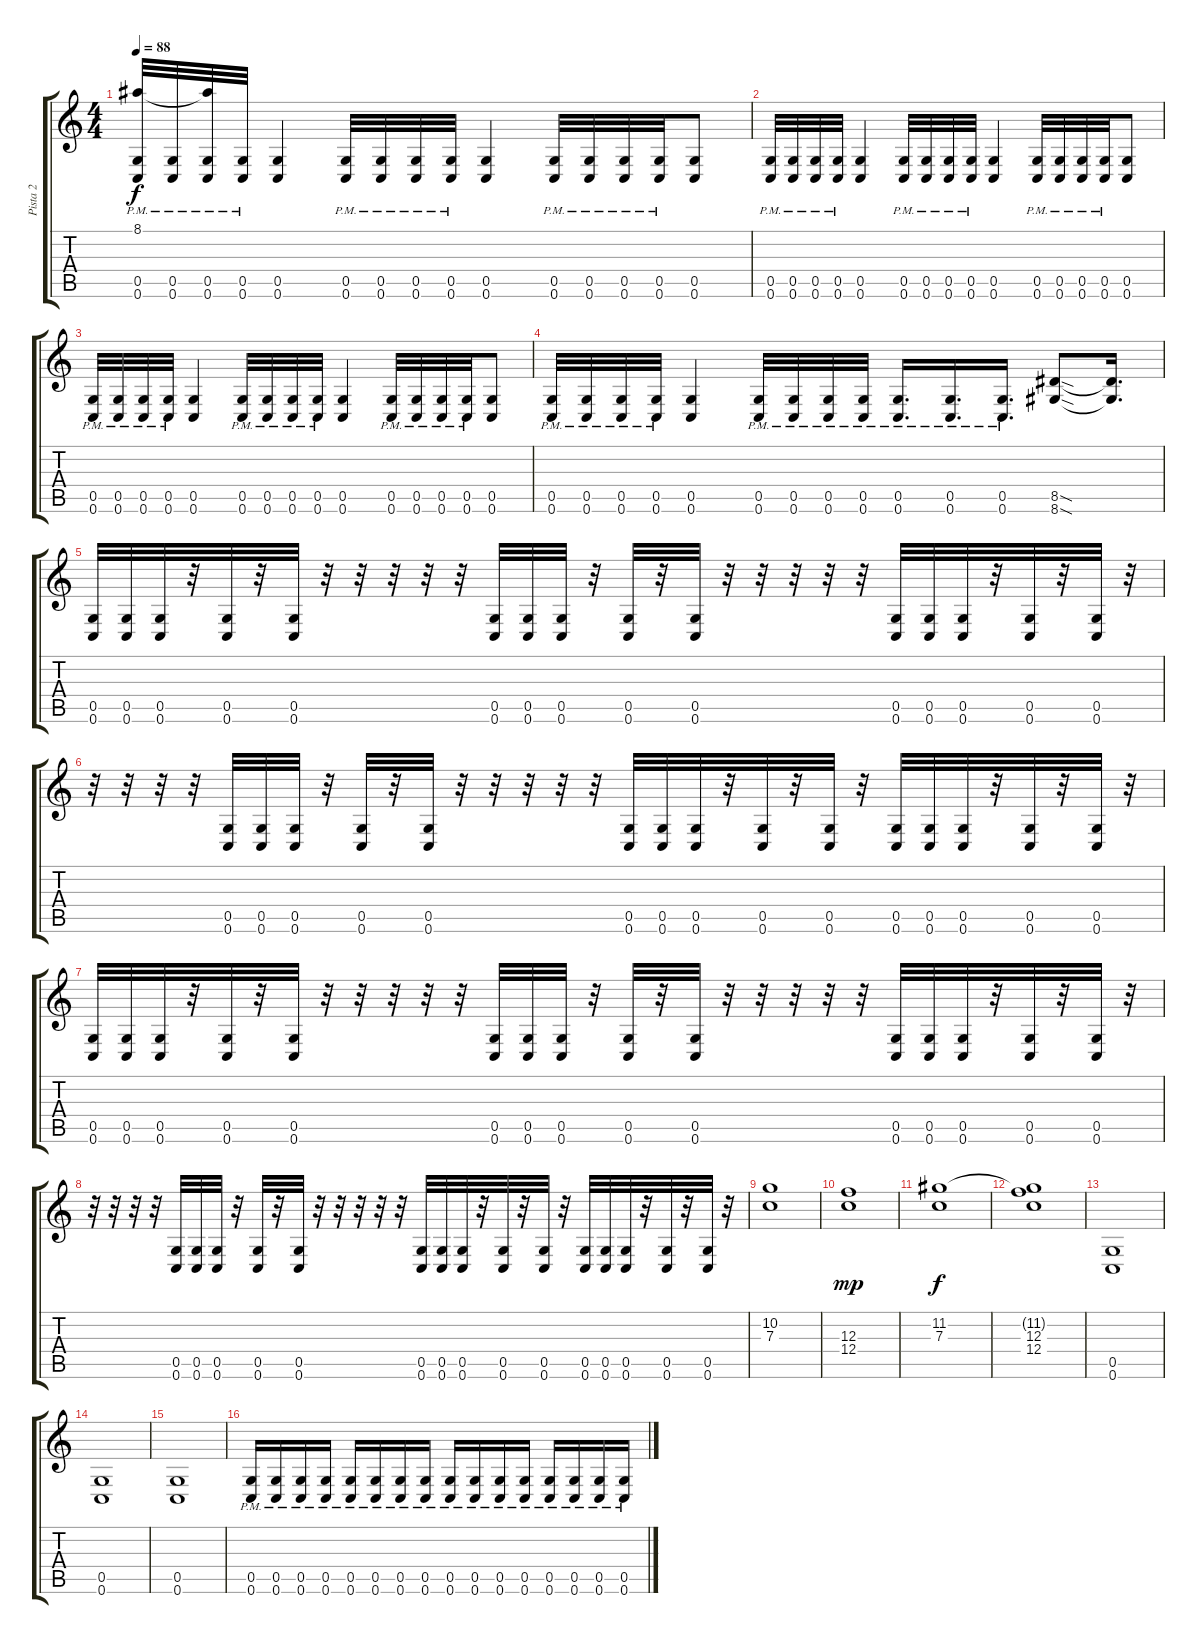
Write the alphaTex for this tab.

\track ("Pista 2" "Pista 2") {instrument distortionguitar}
\staff {score tabs}
\tuning (D4 A3 F3 C3 G2 C2) {hide}
\ts (4 4)
\tempo 88
\clef g2
\ks c
(8.1{t} 0.5{pm} 0.6{pm}).32{dy f volume 12} (0.5{pm} 0.6{pm}).32 (8.1{t} 0.5{pm} 0.6{pm}).32 (0.5{pm} 0.6{pm}).32 (0.5 0.6).4 (0.5{pm} 0.6{pm}).32 (0.5{pm} 0.6{pm}).32 (0.5{pm} 0.6{pm}).32 (0.5{pm} 0.6{pm}).32 (0.5 0.6).4 (0.5{pm} 0.6{pm}).32 (0.5{pm} 0.6{pm}).32 (0.5{pm} 0.6{pm}).32 (0.5{pm} 0.6{pm}).32 (0.5 0.6).8 |
(0.5{pm} 0.6{pm}).32 (0.5{pm} 0.6{pm}).32 (0.5{pm} 0.6{pm}).32 (0.5{pm} 0.6{pm}).32 (0.5 0.6).4 (0.5{pm} 0.6{pm}).32 (0.5{pm} 0.6{pm}).32 (0.5{pm} 0.6{pm}).32 (0.5{pm} 0.6{pm}).32 (0.5 0.6).4 (0.5{pm} 0.6{pm}).32 (0.5{pm} 0.6{pm}).32 (0.5{pm} 0.6{pm}).32 (0.5{pm} 0.6{pm}).32 (0.5 0.6).8 |
(0.5{pm} 0.6{pm}).32 (0.5{pm} 0.6{pm}).32 (0.5{pm} 0.6{pm}).32 (0.5{pm} 0.6{pm}).32 (0.5 0.6).4 (0.5{pm} 0.6{pm}).32 (0.5{pm} 0.6{pm}).32 (0.5{pm} 0.6{pm}).32 (0.5{pm} 0.6{pm}).32 (0.5 0.6).4 (0.5{pm} 0.6{pm}).32 (0.5{pm} 0.6{pm}).32 (0.5{pm} 0.6{pm}).32 (0.5{pm} 0.6{pm}).32 (0.5 0.6).8 |
(0.5{pm} 0.6{pm}).32 (0.5{pm} 0.6{pm}).32 (0.5{pm} 0.6{pm}).32 (0.5{pm} 0.6{pm}).32 (0.5 0.6).4 (0.5{pm} 0.6{pm}).32 (0.5{pm} 0.6{pm}).32 (0.5{pm} 0.6{pm}).32 (0.5{pm} 0.6{pm}).32 (0.5{pm} 0.6{pm}).16{d} (0.5{pm} 0.6{pm}).16{d} (0.5{pm} 0.6{pm}).16{d} (8.5{sod} 8.6{sod}).8 (8.5{t} 8.6{t}).16{d} |
(0.5 0.6).32 (0.5 0.6).32 (0.5 0.6).32 r.32 (0.5 0.6).32 r.32 (0.5 0.6).32 r.32 r.32 r.32 r.32 r.32 (0.5 0.6).32 (0.5 0.6).32 (0.5 0.6).32 r.32 (0.5 0.6).32 r.32 (0.5 0.6).32 r.32 r.32 r.32 r.32 r.32 (0.5 0.6).32 (0.5 0.6).32 (0.5 0.6).32 r.32 (0.5 0.6).32 r.32 (0.5 0.6).32 r.32 |
r.32 r.32 r.32 r.32 (0.5 0.6).32 (0.5 0.6).32 (0.5 0.6).32 r.32 (0.5 0.6).32 r.32 (0.5 0.6).32 r.32 r.32 r.32 r.32 r.32 (0.5 0.6).32 (0.5 0.6).32 (0.5 0.6).32 r.32 (0.5 0.6).32 r.32 (0.5 0.6).32 r.32 (0.5 0.6).32 (0.5 0.6).32 (0.5 0.6).32 r.32 (0.5 0.6).32 r.32 (0.5 0.6).32 r.32 |
(0.5 0.6).32 (0.5 0.6).32 (0.5 0.6).32 r.32 (0.5 0.6).32 r.32 (0.5 0.6).32 r.32 r.32 r.32 r.32 r.32 (0.5 0.6).32 (0.5 0.6).32 (0.5 0.6).32 r.32 (0.5 0.6).32 r.32 (0.5 0.6).32 r.32 r.32 r.32 r.32 r.32 (0.5 0.6).32 (0.5 0.6).32 (0.5 0.6).32 r.32 (0.5 0.6).32 r.32 (0.5 0.6).32 r.32 |
r.32 r.32 r.32 r.32 (0.5 0.6).32 (0.5 0.6).32 (0.5 0.6).32 r.32 (0.5 0.6).32 r.32 (0.5 0.6).32 r.32 r.32 r.32 r.32 r.32 (0.5 0.6).32 (0.5 0.6).32 (0.5 0.6).32 r.32 (0.5 0.6).32 r.32 (0.5 0.6).32 r.32 (0.5 0.6).32 (0.5 0.6).32 (0.5 0.6).32 r.32 (0.5 0.6).32 r.32 (0.5 0.6).32 r.32 |
(10.2 7.3).1{volume 9} |
(12.3 12.4).1{dy mp} |
(11.2 7.3).1{dy f} |
(11.2{t} 12.3 12.4).1 |
(0.5 0.6).1{volume 12} |
(0.5 0.6).1 |
(0.5 0.6).1 |
(0.5{pm} 0.6{pm}).16 (0.5{pm} 0.6{pm}).16 (0.5{pm} 0.6{pm}).16 (0.5{pm} 0.6{pm}).16 (0.5{pm} 0.6{pm}).16 (0.5{pm} 0.6{pm}).16 (0.5{pm} 0.6{pm}).16 (0.5{pm} 0.6{pm}).16 (0.5{pm} 0.6{pm}).16 (0.5{pm} 0.6{pm}).16 (0.5{pm} 0.6{pm}).16 (0.5{pm} 0.6{pm}).16 (0.5{pm} 0.6{pm}).16 (0.5{pm} 0.6{pm}).16 (0.5{pm} 0.6{pm}).16 (0.5{pm} 0.6{pm}).16
